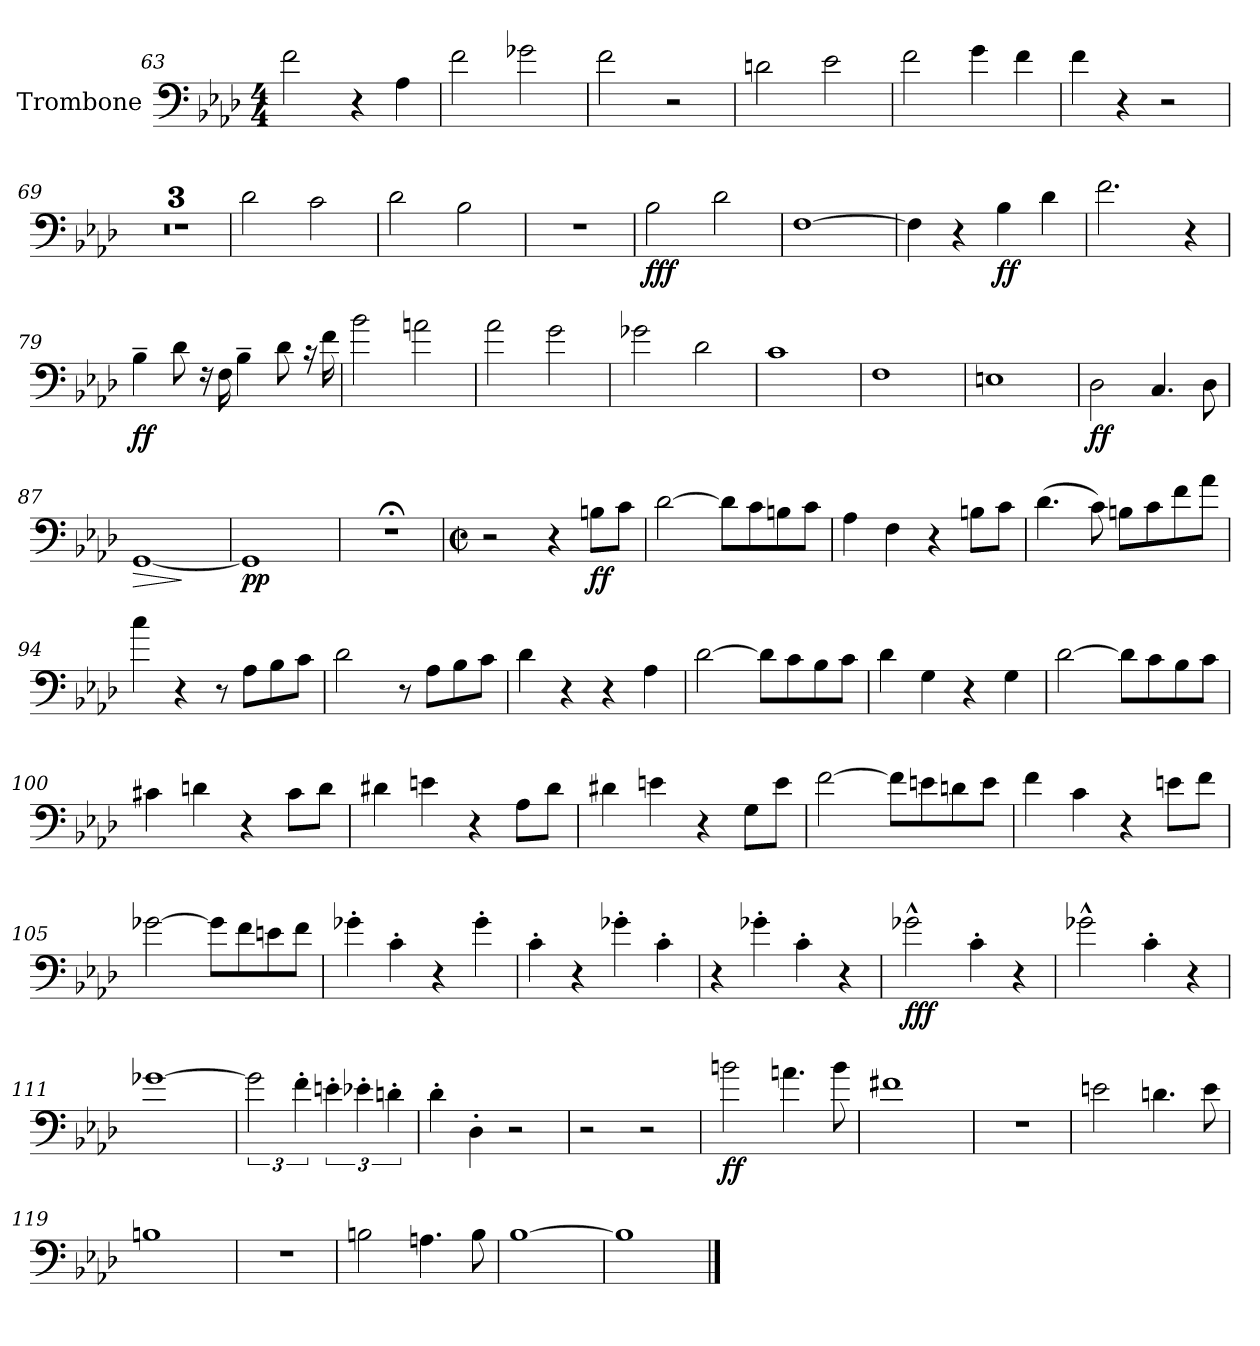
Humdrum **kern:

**kern	**dynam
*part1	*part1
*staff1	*staff1
*I"Trombone	*
*I'Tbn.	*
*clefF4	*
*k[b-e-a-d-]	*
*M4/4	*
=63	=63
2f\	.
4r	.
4A-\	.
=64	=64
2f\	.
2g-X\	.
=65	=65
2f\	.
2r	.
=66	=66
2dn\	.
2e-\	.
=67	=67
2f\	.
4g\	.
4f\	.
=68	=68
4f\	.
4r	.
2r	.
!!LO:LB:g=z
=69	=69
1r	.
=70	=70
1r	.
=71	=71
1r	.
=72	=72
2d-\	.
2c\	.
=73	=73
2d-\	.
2B-\	.
=74	=74
1r	.
=75	=75
!	!LO:DY:b
2B-\	fff
2d-\	.
=76	=76
[1F	.
=77	=77
4F\]	.
4r	.
!	!LO:DY:b
4B-\	ff
4d-\	.
=78	=78
2.f\	.
4r	.
=79	=79
!	!LO:DY:b
4B-~\	ff
8d-\	.
16rF	.
16F\	.
4B-~\	.
8d-\	.
16rc	.
16f\	.
=80	=80
2b-\	.
2an\	.
=81	=81
2a-\	.
2g\	.
!!LO:LB:g=z
=82	=82
2g-X\	.
2d-\	.
=83	=83
1c	.
=84	=84
1F	.
=85	=85
1En	.
=86	=86
!	!LO:DY:b
2D-\	ff
4.C/	.
8D-\	.
=87	=87
!	!LO:HP:b
[1GG	>
.	]
=88	=88
!	!LO:DY:b
1GG]	pp
=89	=89
1r;<	.
=90	=90
*M2/2	*
*met(c|)	*
*MM180	*
2r	.
4r	.
!	!LO:DY:b
8Bn\L	ff
8c\J	.
=91	=91
[2d-\	.
8d-\L]	.
8c\	.
8Bn\	.
8c\J	.
=92	=92
4A-\	.
4F\	.
4r	.
8Bn\L	.
8c\J	.
!!LO:LB:g=z
=93	=93
(>4.d-\	.
8c\)	.
8Bn\L	.
8c\	.
8f\	.
8a-\J	.
=94	=94
4cc\	.
4r	.
8r	.
8A-\L	.
8B-\	.
8c\J	.
=95	=95
2d-\	.
8r	.
8A-\L	.
8B-\	.
8c\J	.
=96	=96
4d-\	.
4r	.
4r	.
4A-\	.
=97	=97
[2d-\	.
8d-\L]	.
8c\	.
8B-\	.
8c\J	.
=98	=98
4d-\	.
4G\	.
4r	.
4G\	.
=99	=99
[2d-\	.
8d-\L]	.
8c\	.
8B-\	.
8c\J	.
!!LO:PB:g=z
=100	=100
4c#X\	.
4dn\	.
4r	.
8c#\L	.
8d\J	.
=101	=101
4d#X\	.
4en\	.
4r	.
8A-\L	.
8d#\J	.
=102	=102
4d#X\	.
4en\	.
4r	.
8G\L	.
8e\J	.
=103	=103
[2f\	.
8f\L]	.
8en\	.
8dn\	.
8e\J	.
=104	=104
4f\	.
4c\	.
4r	.
8en\L	.
8f\J	.
=105	=105
*MM208	*
[2g-X\	.
8g-\L]	.
8f\	.
8en\	.
8f\J	.
!!LO:LB:g=z
=106	=106
4g-X'\	.
4c'\	.
4r	.
4g-'\	.
=107	=107
4c'\	.
4r	.
4g-X'\	.
4c'\	.
=108	=108
4r	.
4g-X'\	.
4c'\	.
4r	.
=109	=109
!	!LO:DY:b
2g-X^^\	fff
4c'\	.
4r	.
=110	=110
2g-X^^\	.
4c'\	.
4r	.
=111	=111
[1g-X	.
=112	=112
3g-\]	.
6f'\	.
6en'\	.
6e-X'\	.
6dn'\	.
=113	=113
4d-'\	.
4D-'\	.
2r	.
=114	=114
2r	.
2r	.
!!LO:LB:g=z
=115	=115
!	!LO:DY:b
2bn\	ff
4.an\	.
8b\	.
=116	=116
1f#X	.
=117	=117
1r	.
=118	=118
2en\	.
4.dn\	.
8e\	.
=119	=119
1Bn	.
=120	=120
1r	.
=121	=121
2Bn\	.
4.An\	.
8B\	.
=122	=122
[1B-	.
=123	=123
1B-]	.
==	==
*-	*-
